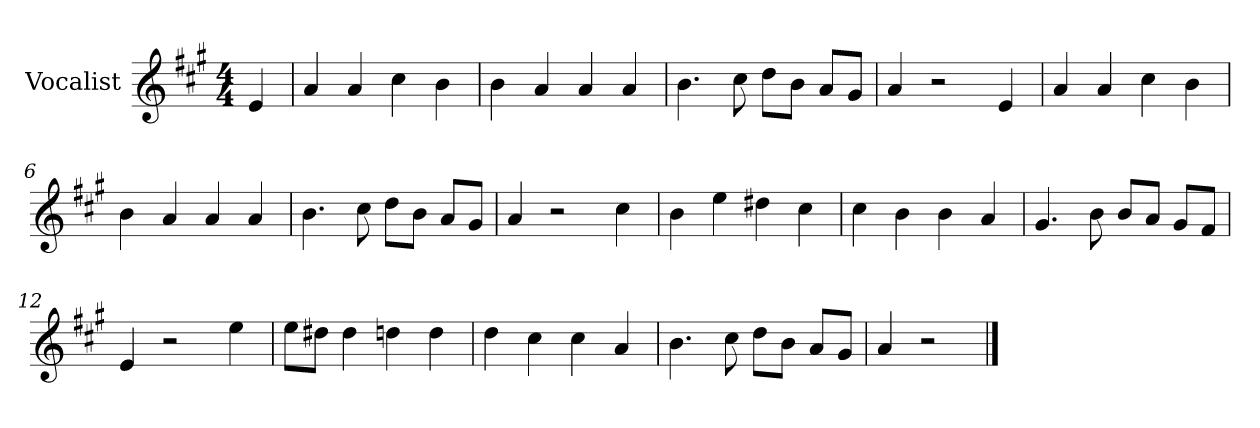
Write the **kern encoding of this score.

**kern
*part1
*staff1
*I"Vocalist
*k[f#c#g#]
*A:
*M4/4
=
4e
=1
4a
4a
4cc#
4b
=2
4b
4a
4a
4a
=3
4.b
8cc#
8ddL
8bJ
8aL
8g#J
=4
4a
2r
4e
=5
4a
4a
4cc#
4b
=6
4b
4a
4a
4a
=7
4.b
8cc#
8ddL
8bJ
8aL
8g#J
=8
4a
2r
4cc#
=9
4b
4ee
4dd#X
4cc#
=10
4cc#
4b
4b
4a
=11
4.g#
8b
8bL
8aJ
8g#L
8f#J
=12
4e
2r
4ee
=13
8eeL
8dd#XJ
4dd#
4ddn
4dd
=14
4dd
4cc#
4cc#
4a
=15
4.b
8cc#
8ddL
8bJ
8aL
8g#J
=16
4a
2r
==
*-
